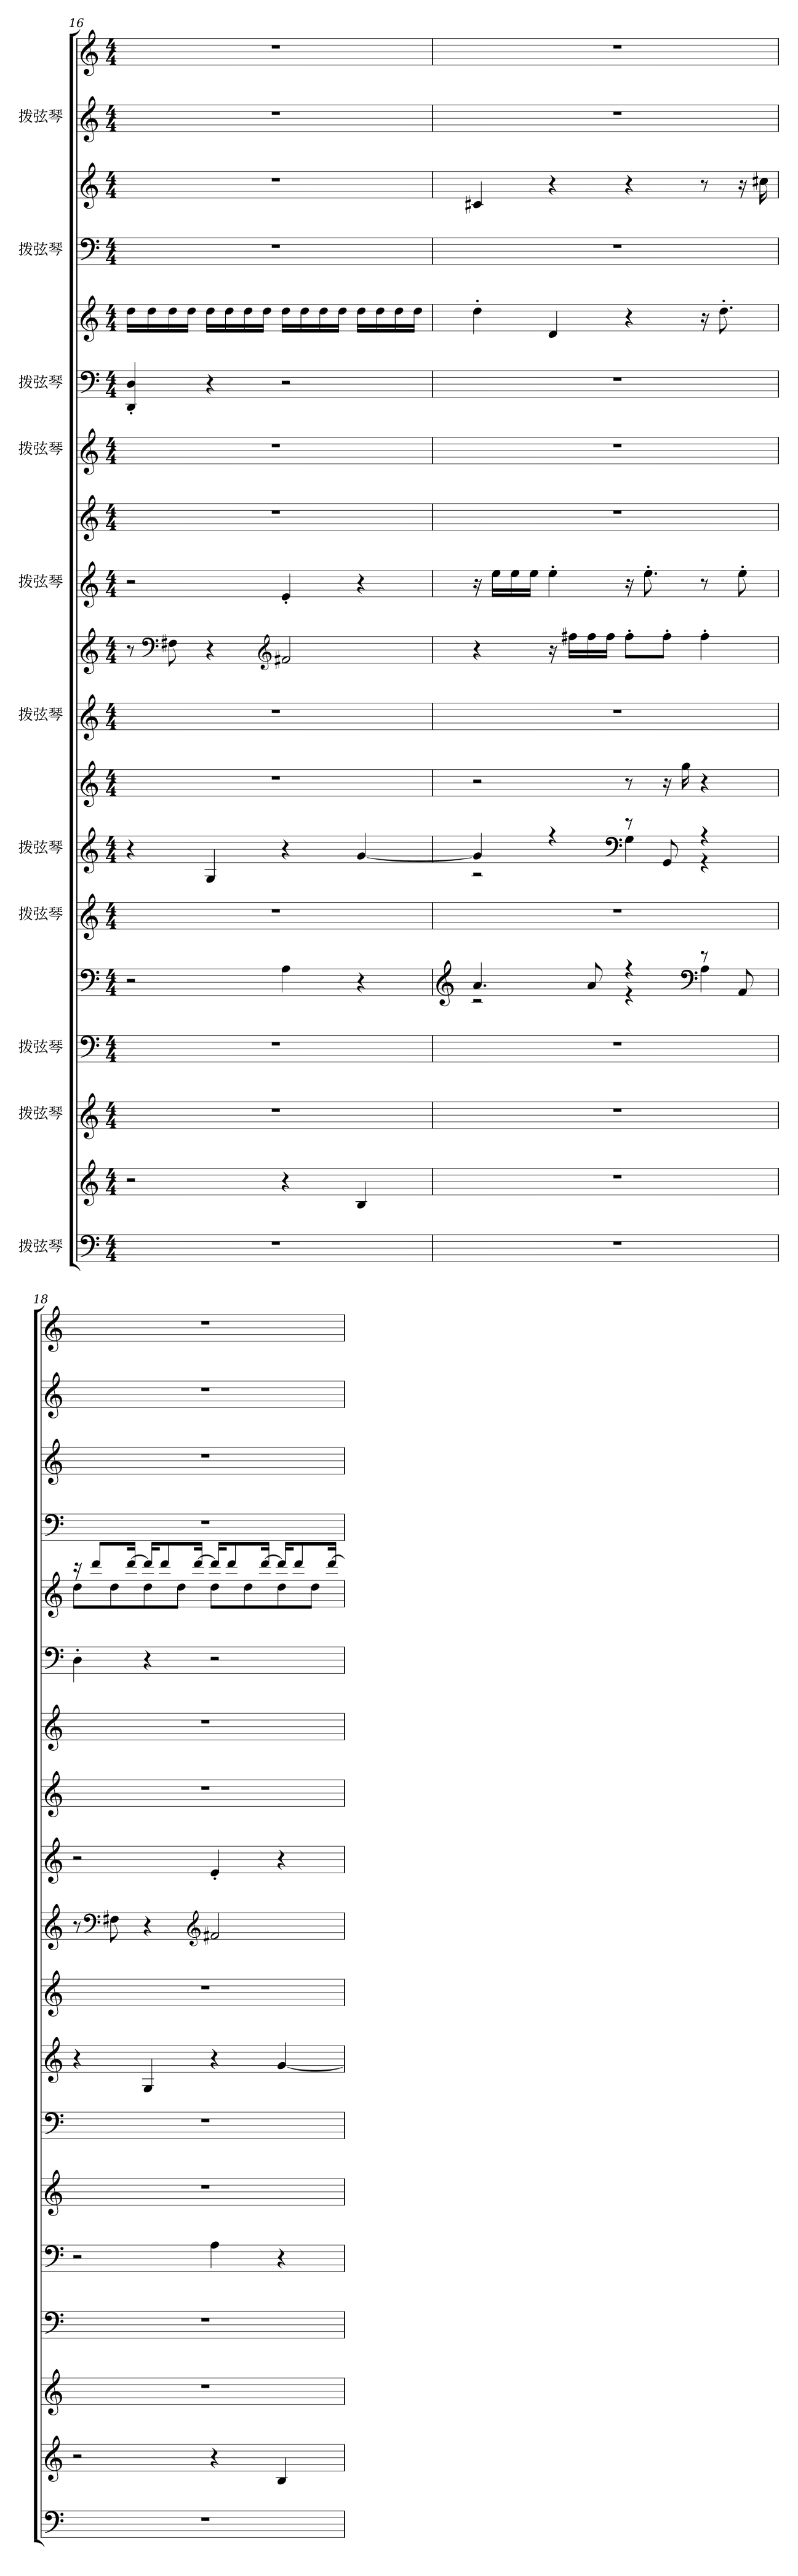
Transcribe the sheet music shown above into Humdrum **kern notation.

**kern	**kern	**kern	**kern	**kern	**kern	**kern	**kern	**kern	**kern	**kern	**kern	**kern	**kern	**kern	**kern	**kern	**kern	**kern
*part11	*part11	*part10	*part9	*part9	*part8	*part7	*part7	*part6	*part6	*part5	*part5	*part4	*part3	*part3	*part2	*part2	*part1	*part1
*staff19	*staff18	*staff17	*staff16	*staff15	*staff14	*staff13	*staff12	*staff11	*staff10	*staff9	*staff8	*staff7	*staff6	*staff5	*staff4	*staff3	*staff2	*staff1
*I"拨弦琴	*	*I"拨弦琴	*I"拨弦琴	*	*I"拨弦琴	*I"拨弦琴	*	*I"拨弦琴	*	*I"拨弦琴	*	*I"拨弦琴	*I"拨弦琴	*	*I"拨弦琴	*	*I"拨弦琴	*
!!LO:PB:g=z
*clefF4	*clefG2	*clefG2	*clefF4	*clefF4	*clefG2	*clefG2	*clefG2	*clefG2	*clefG2	*clefG2	*clefG2	*clefG2	*clefF4	*clefG2	*clefF4	*clefG2	*clefG2	*clefG2
*k[]	*k[]	*k[]	*k[]	*k[]	*k[]	*k[]	*k[]	*k[]	*k[]	*k[]	*k[]	*k[]	*k[]	*k[]	*k[]	*k[]	*k[]	*k[]
*M4/4	*M4/4	*M4/4	*M4/4	*M4/4	*M4/4	*M4/4	*M4/4	*M4/4	*M4/4	*M4/4	*M4/4	*M4/4	*M4/4	*M4/4	*M4/4	*M4/4	*M4/4	*M4/4
=16	=16	=16	=16	=16	=16	=16	=16	=16	=16	=16	=16	=16	=16	=16	=16	=16	=16	=16
1r	2r	1r	1r	2r	1r	4r	1r	1r	8r	2r	1r	1r	4DD/' 4D/'	16dd\LL	1r	1r	1r	1r
.	.	.	.	.	.	.	.	.	.	.	.	.	.	16dd\	.	.	.	.
*	*	*	*	*	*	*	*	*	*clefF4	*	*	*	*	*	*	*	*	*
.	.	.	.	.	.	.	.	.	8F#X\	.	.	.	.	16dd\	.	.	.	.
.	.	.	.	.	.	.	.	.	.	.	.	.	.	16dd\JJ	.	.	.	.
.	.	.	.	.	.	4G/	.	.	4r	.	.	.	4r	16dd\LL	.	.	.	.
.	.	.	.	.	.	.	.	.	.	.	.	.	.	16dd\	.	.	.	.
.	.	.	.	.	.	.	.	.	.	.	.	.	.	16dd\	.	.	.	.
.	.	.	.	.	.	.	.	.	.	.	.	.	.	16dd\JJ	.	.	.	.
*	*	*	*	*	*	*	*	*	*clefG2	*	*	*	*	*	*	*	*	*
.	4r	.	.	4A\	.	4r	.	.	2f#X/	4e'/	.	.	2r	16dd\LL	.	.	.	.
.	.	.	.	.	.	.	.	.	.	.	.	.	.	16dd\	.	.	.	.
.	.	.	.	.	.	.	.	.	.	.	.	.	.	16dd\	.	.	.	.
.	.	.	.	.	.	.	.	.	.	.	.	.	.	16dd\JJ	.	.	.	.
.	4B/	.	.	4r	.	[4g/	.	.	.	4r	.	.	.	16dd\LL	.	.	.	.
.	.	.	.	.	.	.	.	.	.	.	.	.	.	16dd\	.	.	.	.
.	.	.	.	.	.	.	.	.	.	.	.	.	.	16dd\	.	.	.	.
.	.	.	.	.	.	.	.	.	.	.	.	.	.	16dd\JJ	.	.	.	.
=17	=17	=17	=17	=17	=17	=17	=17	=17	=17	=17	=17	=17	=17	=17	=17	=17	=17	=17
*	*	*	*	*clefG2	*	*	*	*	*	*	*	*	*	*	*	*	*	*
*	*	*	*	*^	*	*^	*	*	*	*	*	*	*	*	*	*	*	*
1r	1r	1r	1r	4.a/	2r	1r	4g/]	2r	2r	1r	4r	16r	1r	1r	1r	4dd'\	1r	4c#X/	1r	1r
.	.	.	.	.	.	.	.	.	.	.	.	16ee\LL	.	.	.	.	.	.	.	.
.	.	.	.	.	.	.	.	.	.	.	.	16ee\	.	.	.	.	.	.	.	.
.	.	.	.	.	.	.	.	.	.	.	.	16ee\JJ	.	.	.	.	.	.	.	.
.	.	.	.	.	.	.	4r	.	.	.	16r	4ee'\	.	.	.	4d/	.	4r	.	.
.	.	.	.	.	.	.	.	.	.	.	16ff#X\LL	.	.	.	.	.	.	.	.	.
.	.	.	.	8a/	.	.	.	.	.	.	16ff#\	.	.	.	.	.	.	.	.	.
.	.	.	.	.	.	.	.	.	.	.	16ff#\JJ	.	.	.	.	.	.	.	.	.
*	*	*	*	*	*	*	*clefF4	*	*	*	*	*	*	*	*	*	*	*	*	*
.	.	.	.	4r	4r	.	8r	4G\	8r	.	8ff#'\L	16r	.	.	.	4r	.	4r	.	.
.	.	.	.	.	.	.	.	.	.	.	.	8.ee'\	.	.	.	.	.	.	.	.
.	.	.	.	.	.	.	8GG/	.	16r	.	8ff#'\J	.	.	.	.	.	.	.	.	.
.	.	.	.	.	.	.	.	.	16gg\	.	.	.	.	.	.	.	.	.	.	.
*	*	*	*	*clefF4	*	*	*	*	*	*	*	*	*	*	*	*	*	*	*	*
.	.	.	.	8r	4A\	.	4r	4r	4r	.	4ff#'\	8r	.	.	.	16r	.	8r	.	.
.	.	.	.	.	.	.	.	.	.	.	.	.	.	.	.	8.dd'\	.	.	.	.
.	.	.	.	8AA/	.	.	.	.	.	.	.	8ee'\	.	.	.	.	.	16r	.	.
.	.	.	.	.	.	.	.	.	.	.	.	.	.	.	.	.	.	16cc#X\	.	.
*	*	*	*	*v	*v	*	*v	*v	*	*	*	*	*	*	*	*	*	*	*	*
!!LO:PB:g=z
=18	=18	=18	=18	=18	=18	=18	=18	=18	=18	=18	=18	=18	=18	=18	=18	=18	=18	=18
*	*	*	*	*	*	*	*	*	*	*	*	*	*	*^	*	*	*	*
1r	2r	1r	1r	2r	1r	1r	4r	1r	8r	2r	1r	1r	4D'\	16r	8dd\L	1r	1r	1r	1r
.	.	.	.	.	.	.	.	.	.	.	.	.	.	8ddd/L	.	.	.	.	.
*	*	*	*	*	*	*	*	*	*clefF4	*	*	*	*	*	*	*	*	*	*
.	.	.	.	.	.	.	.	.	8F#X\	.	.	.	.	.	8dd\	.	.	.	.
.	.	.	.	.	.	.	.	.	.	.	.	.	.	[16ddd/Jk	.	.	.	.	.
.	.	.	.	.	.	.	4G/	.	4r	.	.	.	4r	16ddd/KL]	8dd\	.	.	.	.
.	.	.	.	.	.	.	.	.	.	.	.	.	.	8ddd/	.	.	.	.	.
.	.	.	.	.	.	.	.	.	.	.	.	.	.	.	8dd\J	.	.	.	.
.	.	.	.	.	.	.	.	.	.	.	.	.	.	[16ddd/Jk	.	.	.	.	.
*	*	*	*	*	*	*	*	*	*clefG2	*	*	*	*	*	*	*	*	*	*
.	4r	.	.	4A\	.	.	4r	.	2f#X/	4e'/	.	.	2r	16ddd/KL]	8dd\L	.	.	.	.
.	.	.	.	.	.	.	.	.	.	.	.	.	.	8ddd/	.	.	.	.	.
.	.	.	.	.	.	.	.	.	.	.	.	.	.	.	8dd\	.	.	.	.
.	.	.	.	.	.	.	.	.	.	.	.	.	.	[16ddd/Jk	.	.	.	.	.
.	4B/	.	.	4r	.	.	[4g/	.	.	4r	.	.	.	16ddd/KL]	8dd\	.	.	.	.
.	.	.	.	.	.	.	.	.	.	.	.	.	.	8ddd/	.	.	.	.	.
.	.	.	.	.	.	.	.	.	.	.	.	.	.	.	8dd\J	.	.	.	.
.	.	.	.	.	.	.	.	.	.	.	.	.	.	[16ddd/Jk	.	.	.	.	.
*	*	*	*	*	*	*	*	*	*	*	*	*	*	*v	*v	*	*	*	*
=	=	=	=	=	=	=	=	=	=	=	=	=	=	=	=	=	=	=
*-	*-	*-	*-	*-	*-	*-	*-	*-	*-	*-	*-	*-	*-	*-	*-	*-	*-	*-
